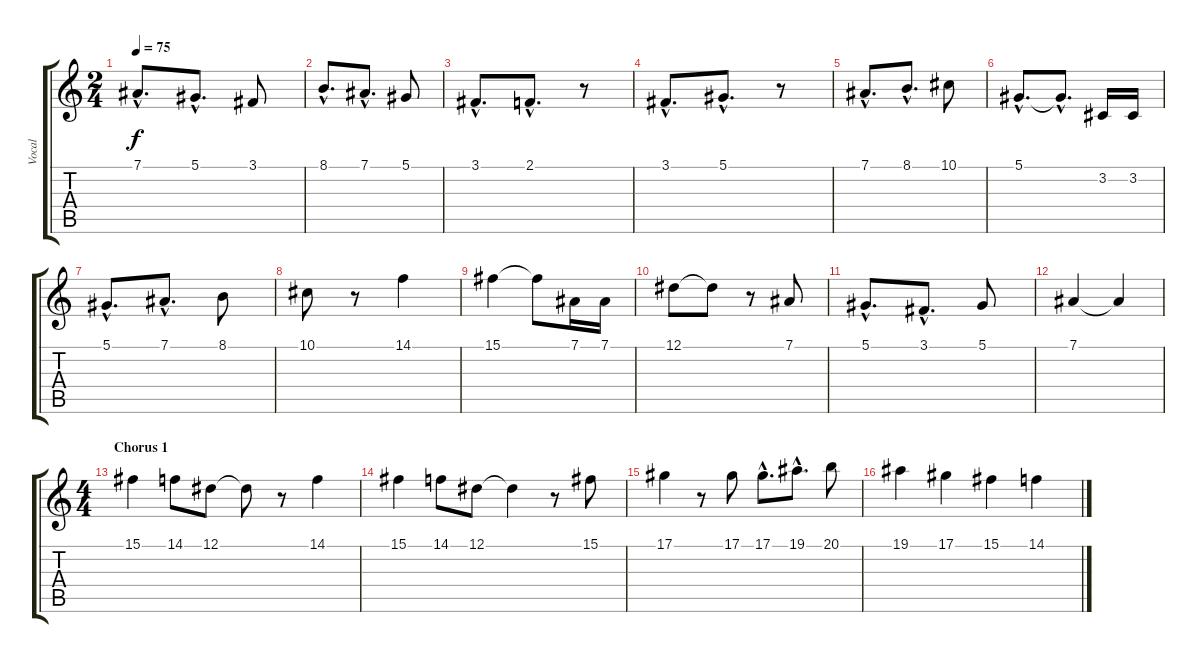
\track ("Vocal" "Vocal") {instrument violin}
\staff {score tabs}
\tuning (Eb4 Bb3 Gb3 Db3 Ab2 Eb2) {hide}
\ts (2 4)
\tempo 75
\clef g2
\ks c
7.1{hac}.8{d dy f} 5.1{hac}.8{d} 3.1.8 |
8.1{hac}.8{d} 7.1{hac}.8{d} 5.1.8 |
3.1{hac}.8{d} 2.1{hac}.8{d} r.8 |
3.1{hac}.8{d} 5.1{hac}.8{d} r.8 |
7.1{hac}.8{d} 8.1{hac}.8{d} 10.1.8 |
5.1{hac}.8{d} 5.1{hac t}.8{d} 3.2.16 3.2.16 |
5.1{hac}.8{d} 7.1{hac}.8{d} 8.1.8 |
10.1.8 r.8 14.1.4 |
15.1.4 15.1{t}.8 7.1.16 7.1.16 |
12.1.8 12.1{t}.8 r.8 7.1.8 |
5.1{hac}.8{d} 3.1{hac}.8{d} 5.1.8 |
7.1.4 7.1{t}.4 |
\ts (4 4)
\section ("" "Chorus 1")
15.1.4 14.1.8 12.1.8 12.1{t}.8 r.8 14.1.4 |
15.1.4 14.1.8 12.1.8 12.1{t}.4 r.8 15.1.8 |
17.1.4 r.8 17.1.8 17.1{hac}.8{d} 19.1{hac}.8{d} 20.1.8 |
19.1.4 17.1.4 15.1.4 14.1.4
